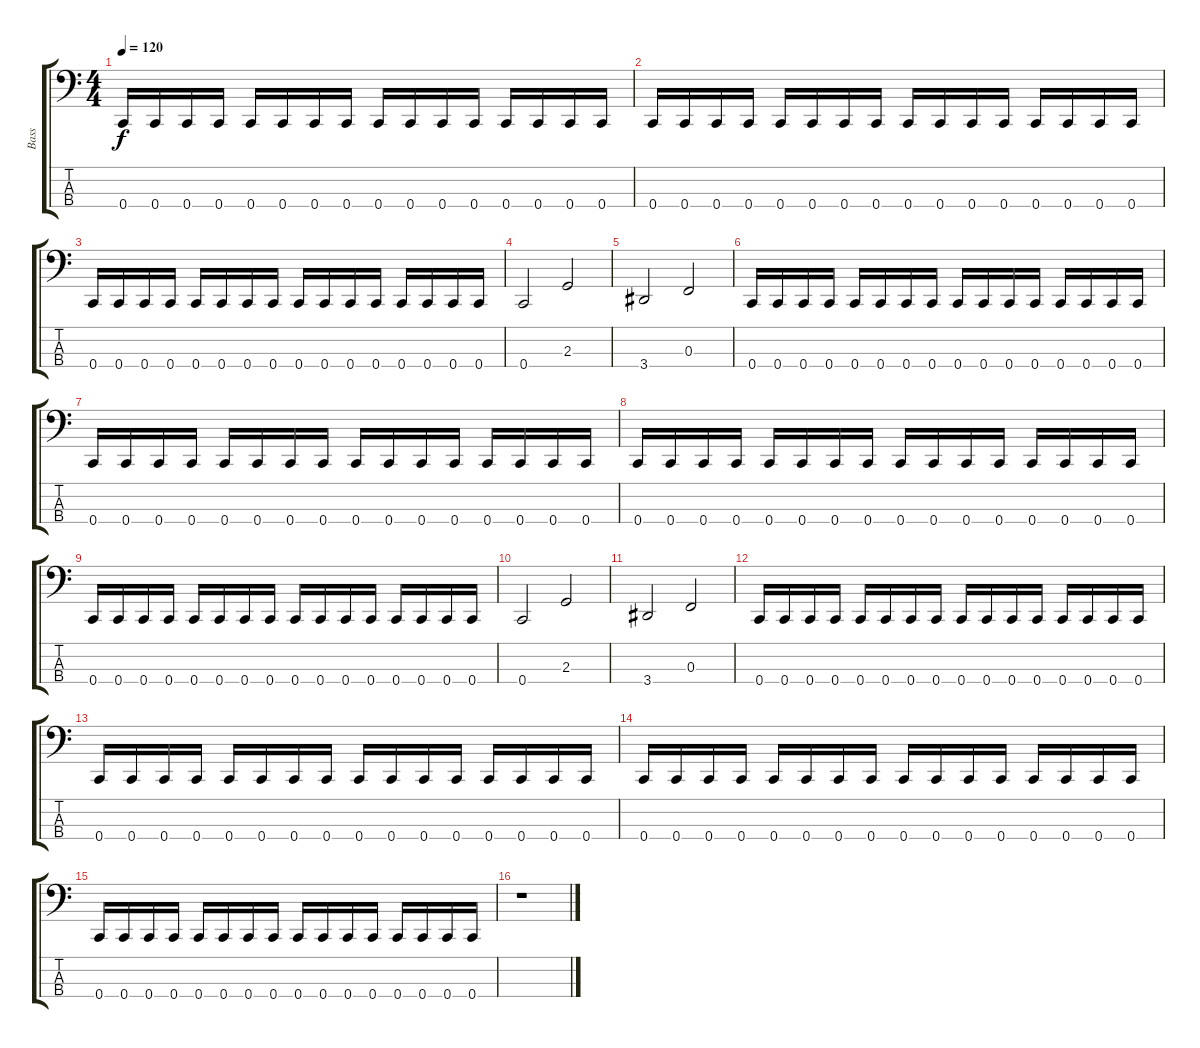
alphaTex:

\track ("Bass" "Bass") {instrument electricbasspick}
\staff {score tabs}
\tuning (Eb2 Bb1 F1 C1) {hide}
\ts (4 4)
\tempo 120
\clef f4
\ks c
0.4.16{dy f} 0.4.16 0.4.16 0.4.16 0.4.16 0.4.16 0.4.16 0.4.16 0.4.16 0.4.16 0.4.16 0.4.16 0.4.16 0.4.16 0.4.16 0.4.16 |
0.4.16 0.4.16 0.4.16 0.4.16 0.4.16 0.4.16 0.4.16 0.4.16 0.4.16 0.4.16 0.4.16 0.4.16 0.4.16 0.4.16 0.4.16 0.4.16 |
0.4.16 0.4.16 0.4.16 0.4.16 0.4.16 0.4.16 0.4.16 0.4.16 0.4.16 0.4.16 0.4.16 0.4.16 0.4.16 0.4.16 0.4.16 0.4.16 |
0.4.2 2.3.2 |
3.4.2 0.3.2 |
0.4.16 0.4.16 0.4.16 0.4.16 0.4.16 0.4.16 0.4.16 0.4.16 0.4.16 0.4.16 0.4.16 0.4.16 0.4.16 0.4.16 0.4.16 0.4.16 |
0.4.16 0.4.16 0.4.16 0.4.16 0.4.16 0.4.16 0.4.16 0.4.16 0.4.16 0.4.16 0.4.16 0.4.16 0.4.16 0.4.16 0.4.16 0.4.16 |
0.4.16 0.4.16 0.4.16 0.4.16 0.4.16 0.4.16 0.4.16 0.4.16 0.4.16 0.4.16 0.4.16 0.4.16 0.4.16 0.4.16 0.4.16 0.4.16 |
0.4.16 0.4.16 0.4.16 0.4.16 0.4.16 0.4.16 0.4.16 0.4.16 0.4.16 0.4.16 0.4.16 0.4.16 0.4.16 0.4.16 0.4.16 0.4.16 |
0.4.2 2.3.2 |
3.4.2 0.3.2 |
0.4.16 0.4.16 0.4.16 0.4.16 0.4.16 0.4.16 0.4.16 0.4.16 0.4.16 0.4.16 0.4.16 0.4.16 0.4.16 0.4.16 0.4.16 0.4.16 |
0.4.16 0.4.16 0.4.16 0.4.16 0.4.16 0.4.16 0.4.16 0.4.16 0.4.16 0.4.16 0.4.16 0.4.16 0.4.16 0.4.16 0.4.16 0.4.16 |
0.4.16 0.4.16 0.4.16 0.4.16 0.4.16 0.4.16 0.4.16 0.4.16 0.4.16 0.4.16 0.4.16 0.4.16 0.4.16 0.4.16 0.4.16 0.4.16 |
0.4.16 0.4.16 0.4.16 0.4.16 0.4.16 0.4.16 0.4.16 0.4.16 0.4.16 0.4.16 0.4.16 0.4.16 0.4.16 0.4.16 0.4.16 0.4.16 |
\section ("" "")
r.1
